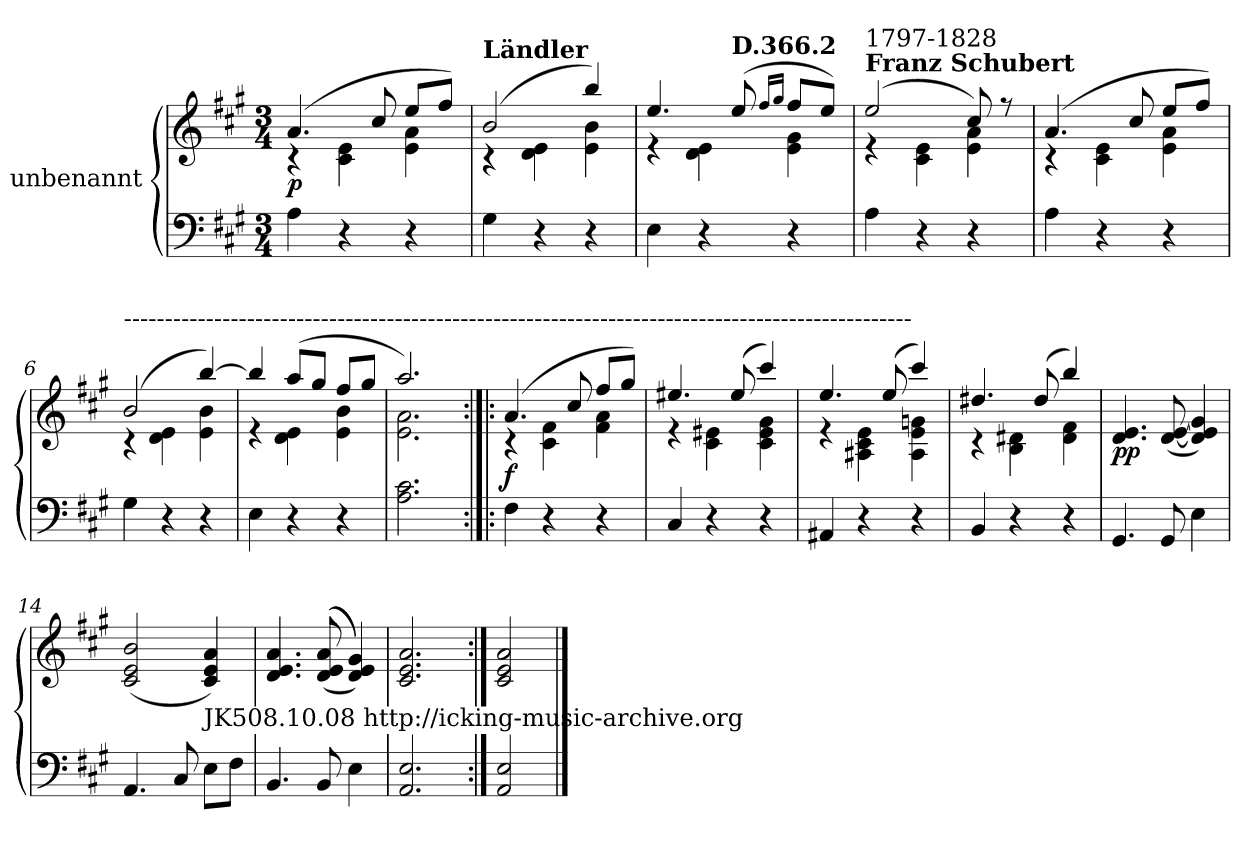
**kern	**kern	**dynam
*part1	*part1	*part1
*staff2	*staff1	*staff1/2
*I"unbenannt	*	*
*clefF4	*clefG2	*
*k[f#c#g#]	*k[f#c#g#]	*
*M3/4	*M3/4	*
=1	=1	=1
*	*^	*
!	!	!	!LO:DY:b
4A\	(4.a/	4r	p
4r	.	4c#\ 4e\	.
.	8cc#/	.	.
4r	8ee/L	4e\ 4a\	.
.	8ff#/J)	.	.
=2	=2	=2	=2
!	!LO:TX:a:B:t=Ländler	!	!
4G#\	(2b/	4r	.
4r	.	4d\ 4e\	.
4r	4bb/)	4e\ 4b\	.
=3	=3	=3	=3
4E\	4.ee/	4r	.
4r	.	4d\ 4e\	.
!	!LO:TX:a:B:t=D.366.2	!	!
.	(8ee/	.	.
.	16qff#/LL	.	.
.	16qgg#/JJ	.	.
4r	8ff#/L	4e\ 4g#\	.
.	8ee/J)	.	.
=4	=4	=4	=4
!	!LO:TX:a:B:t=Franz Schubert	!	!
!	!LO:TX:a:t=1797-1828	!	!
4A\	(2ee/	4r	.
4r	.	4c#\ 4e\	.
4r	8cc#/)	4e\ 4a\	.
.	8r	.	.
!!LO:LB:g=z	!!
=5	=5	=5	=5
4A\	(4.a/	4r	.
4r	.	4c#\ 4e\	.
.	8cc#/	.	.
4r	8ee/L	4e\ 4a\	.
.	8ff#/J)	.	.
=6	=6	=6	=6
!	!LO:TX:a:t=------------------------------------------------------------------------------------------------	!	!
4G#\	(2b/	4r	.
4r	.	4d\ 4e\	.
4r	[4bb/)	4e\ 4b\	.
=7	=7	=7	=7
4E\	4bb/]	4r	.
4r	(8aa/L	4d\ 4e\	.
.	8gg#/J	.	.
4r	8ff#/L	4e\ 4b\	.
.	8gg#/J	.	.
=8	=8	=8	=8
2.A\ 2.c#\	2.aa/)	2.e\ 2.a\	.
!!LO:LB:g=z	!!
=9:|!|:	=9:|!|:	=9:|!|:	=9:|!|:
!	!	!	!LO:DY:b
4F#\	(4.a/	4r	f
4r	.	4c#\ 4f#\	.
.	8cc#/	.	.
4r	8ff#/L	4f#\ 4a\	.
.	8gg#/J)	.	.
=10	=10	=10	=10
4C#/	4.ee#X/	4r	.
4r	.	4c#\ 4e#X\	.
.	(8ee#/	.	.
4r	4ccc#/)	4c#\ 4e#\ 4g#\	.
=11	=11	=11	=11
4AA#X/	4.ee/	4r	.
4r	.	4A#X\ 4c#\ 4e\	.
.	(8ee/	.	.
4r	4ccc#/)	4A#\ 4e\ 4gn\	.
=12	=12	=12	=12
4BB/	4.dd#X/	4r	.
4r	.	4B\ 4d#X\	.
.	(8dd#/	.	.
4r	4bb/)	4d#\ 4f#\	.
!!LO:LB:g=z
=13	=13	=13	=13
!	!	!	!LO:DY:b
*	*v	*v	*
4.GG#/	4.d/ 4.e/	pp
8GG#/	([8d/ [8e/	.
4E\	4d/] 4e/] 4g#/)	.
=14	=14	=14
4.AA/	(2c#/ 2e/ 2b/	.
8C#/	.	.
!LO:TX:a:t=JK508.10.08 http&colon;//icking-music-archive.org	!	!
8E\L	4c#/ 4e/ 4a/)	.
8F#\J	.	.
=15	=15	=15
4.BB/	4.d/ 4.e/ 4.a/	.
8BB/	(((8d/ 8e/ 8a/	.
4E\	4d/ 4e/ 4g#/)))	.
=16	=16	=16
2.AA/ 2.E/	2.c#/ 2.e/ 2.a/	.
=17:|!	=17:|!	=17:|!
2AA/ 2E/	2c#/ 2e/ 2a/	.
==	==	==
*-	*-	*-
